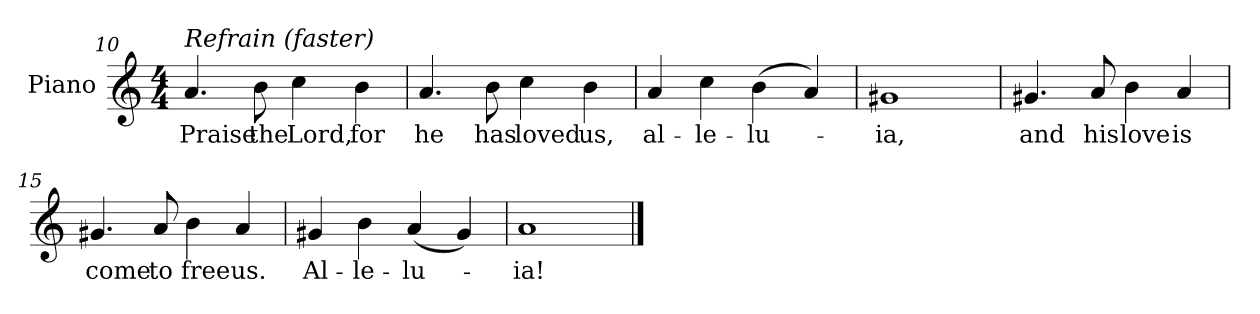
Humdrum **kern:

**kern	**text
*part1	*part1
*staff1	*staff1
*I"Piano	*
*I'Pno.	*
!!LO:LB:g=z
*clefG2	*
*k[]	*
*C:	*
*M4/4	*
=10	=10
!LO:TX:a:i:t=Refrain (faster)	!
!	!LO:LY:b:color=#000000
4.ai/	Praise
!	!LO:LY:b:color=#000000
8bi\	the
!	!LO:LY:b:color=#000000
4cci\	Lord,
!	!LO:LY:b:color=#000000
4bi\	for
=11	=11
!	!LO:LY:b:color=#000000
4.ai/	he
!	!LO:LY:b:color=#000000
8bi\	has
!	!LO:LY:b:color=#000000
4cci\	loved
!	!LO:LY:b:color=#000000
4bi\	us,
=12	=12
!	!LO:LY:b:color=#000000
4ai/	al-
!	!LO:LY:b:color=#000000
4cci\	-le-
!	!LO:LY:b:color=#000000
(4bi\	-lu-
4ai/)	.
=13	=13
!	!LO:LY:b:color=#000000
1g#Xi	-ia,
!!LO:LB:g=z
=14	=14
!	!LO:LY:b:color=#000000
4.g#Xi/	and
!	!LO:LY:b:color=#000000
8ai/	his
!	!LO:LY:b:color=#000000
4bi\	love
!	!LO:LY:b:color=#000000
4ai/	is
=15	=15
!	!LO:LY:b:color=#000000
4.g#Xi/	come
!	!LO:LY:b:color=#000000
8ai/	to
!	!LO:LY:b:color=#000000
4bi\	free
!	!LO:LY:b:color=#000000
4ai/	us.
=16	=16
!	!LO:LY:b:color=#000000
4g#Xi/	Al-
!	!LO:LY:b:color=#000000
4bi\	-le-
!	!LO:LY:b:color=#000000
(4ai/	-lu-
4g#i/)	.
=17	=17
!	!LO:LY:b:color=#000000
1ai	-ia!
==	==
*-	*-
